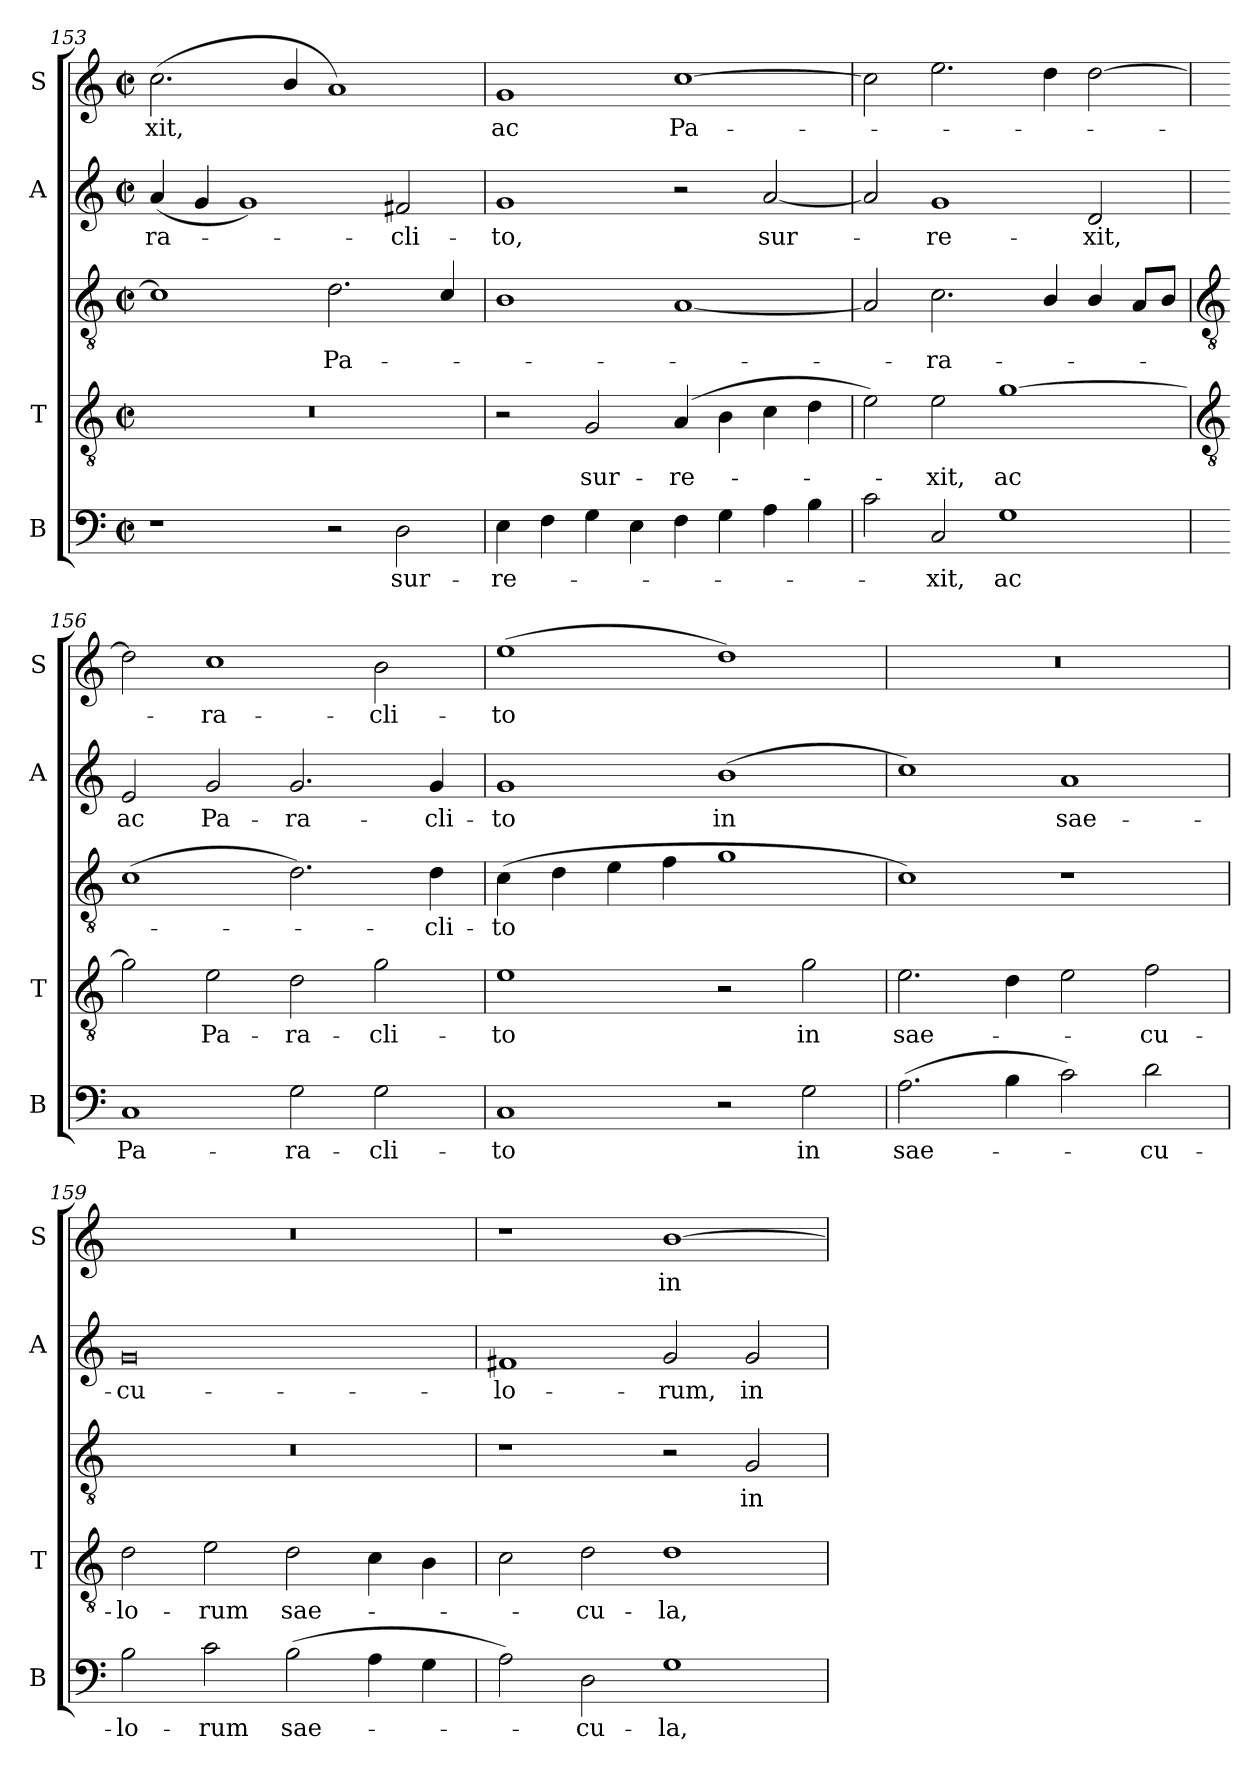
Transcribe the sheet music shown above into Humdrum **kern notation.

**kern	**text	**kern	**text	**kern	**text	**kern	**text	**kern	**text
*part4	*part4	*part3	*part3	*part3	*part3	*part2	*part2	*part1	*part1
*staff5	*staff5	*staff4	*staff4	*staff3	*staff3	*staff2	*staff2	*staff1	*staff1
*I"B	*	*I"T	*	*	*	*I"A	*	*I"S	*
*I'B	*	*I'T	*	*	*	*I'A	*	*I'S	*
*clefF4	*	*clefGv2	*	*clefGv2	*	*clefG2	*	*clefG2	*
*k[]	*	*k[]	*	*k[]	*	*k[]	*	*k[]	*
*C:	*	*C:	*	*C:	*	*C:	*	*C:	*
*M4/2	*	*M4/2	*	*M4/2	*	*M4/2	*	*M4/2	*
*met(c|)	*	*met(c|)	*	*met(c|)	*	*met(c|)	*	*met(c|)	*
=153	=153	=153	=153	=153	=153	=153	=153	=153	=153
!	!	!	!	!	!	!	!LO:LY:b	!	!LO:LY:b
1r	.	0r	.	1c]	.	(<4a	-ra-	(<2.cc	xit,
.	.	.	.	.	.	4g	.	.	.
.	.	.	.	.	.	1g)	.	.	.
.	.	.	.	.	.	.	.	4b/	.
!	!	!	!	!	!LO:LY:b	!	!	!	!
2r	.	.	.	2.d	Pa-	.	.	1a)	.
!	!LO:LY:b	!	!	!	!	!	!LO:LY:b	!	!
2D	sur-	.	.	.	.	2f#	cli-	.	.
.	.	.	.	4c/	.	.	.	.	.
=154	=154	=154	=154	=154	=154	=154	=154	=154	=154
!	!LO:LY:b	!	!	!	!	!	!LO:LY:b	!	!LO:LY:b
4E	-re-	2r	.	1B	.	1g	-to,	1g	ac
4F	.	.	.	.	.	.	.	.	.
!	!	!	!LO:LY:b	!	!	!	!	!	!
4G	.	2G	sur-	.	.	.	.	.	.
4E	.	.	.	.	.	.	.	.	.
!	!	!	!LO:LY:b	!	!	!	!	!	!LO:LY:b
4F	.	(<4A	-re-	[1A	.	2r	.	[1cc	Pa-
4G	.	4B	.	.	.	.	.	.	.
!	!	!	!	!	!	!	!LO:LY:b	!	!
4A	.	4c	.	.	.	[2a	sur-	.	.
4B	.	4d	.	.	.	.	.	.	.
=155	=155	=155	=155	=155	=155	=155	=155	=155	=155
2c	.	2e)	.	2A]	.	2a]	.	2cc]	.
!	!LO:LY:b	!	!LO:LY:b	!	!LO:LY:b	!	!LO:LY:b	!	!
2C	xit,	2e	xit,	2.c	ra-	1g	re-	2.ee	.
!	!LO:LY:b	!	!LO:LY:b	!	!	!	!	!	!
1G	ac	[1g	ac	.	.	.	.	.	.
.	.	.	.	4B/	.	.	.	4dd	.
!	!	!	!	!	!	!	!LO:LY:b	!	!
.	.	.	.	4B/	.	2d	-xit,	[2dd	.
.	.	.	.	8AL	.	.	.	.	.
.	.	.	.	8BJ	.	.	.	.	.
!!LO:LB:g=z
=156	=156	=156	=156	=156	=156	=156	=156	=156	=156
*	*	*clefGv2	*	*clefGv2	*	*	*	*	*
!	!LO:LY:b	!	!	!	!	!	!LO:LY:b	!	!
1C	Pa-	2g]	.	(>1c	.	2e	ac	2dd]	.
!	!	!	!LO:LY:b	!	!	!	!LO:LY:b	!	!LO:LY:b
.	.	2e	-Pa-	.	.	2g	Pa-	1cc	ra-
!	!LO:LY:b	!	!LO:LY:b	!	!	!	!LO:LY:b	!	!
2G	-ra-	2d	-ra-	2.d)	.	2.g	-ra-	.	.
!	!LO:LY:b	!	!LO:LY:b	!	!	!	!	!	!LO:LY:b
2G	-cli-	2g	-cli-	.	.	.	.	2b	-cli-
!	!	!	!	!	!LO:LY:b	!	!LO:LY:b	!	!
.	.	.	.	4d	cli-	4g	-cli-	.	.
=157	=157	=157	=157	=157	=157	=157	=157	=157	=157
!	!LO:LY:b	!	!LO:LY:b	!	!LO:LY:b	!	!LO:LY:b	!	!LO:LY:b
1C	-to	1e	to	(>4c	-to	1g	-to	(>1ee	-to
.	.	.	.	4d	.	.	.	.	.
.	.	.	.	4e	.	.	.	.	.
.	.	.	.	4f	.	.	.	.	.
!	!	!	!	!	!	!	!LO:LY:b	!	!
2r	.	2r	.	1g	.	(>1b	in	1dd)	.
!	!LO:LY:b	!	!LO:LY:b	!	!	!	!	!	!
2G	in	2g	in	.	.	.	.	.	.
=158	=158	=158	=158	=158	=158	=158	=158	=158	=158
!	!LO:LY:b	!	!LO:LY:b	!	!	!	!	!	!
(>2.A	sae-	2.e	sae-	1c)	.	1cc)	.	0r	.
4B	.	4d	.	.	.	.	.	.	.
!	!	!	!	!	!	!	!LO:LY:b	!	!
2c)	.	2e	.	1r	.	1a	sae-	.	.
!	!LO:LY:b	!	!LO:LY:b	!	!	!	!	!	!
2d	cu-	2f	cu-	.	.	.	.	.	.
=159	=159	=159	=159	=159	=159	=159	=159	=159	=159
!	!LO:LY:b	!	!LO:LY:b	!	!	!	!LO:LY:b	!	!
2B	-lo-	2d	-lo-	0r	.	0g	-cu-	0r	.
!	!LO:LY:b	!	!LO:LY:b	!	!	!	!	!	!
2c	-rum	2e	-rum	.	.	.	.	.	.
!	!LO:LY:b	!	!LO:LY:b	!	!	!	!	!	!
(>2B	sae-	2d	sae-	.	.	.	.	.	.
4A	.	4c	.	.	.	.	.	.	.
4G	.	4B	.	.	.	.	.	.	.
=160	=160	=160	=160	=160	=160	=160	=160	=160	=160
!	!	!	!	!	!	!	!LO:LY:b	!	!
2A)	.	2c	.	1r	.	1f#X	-lo-	1r	.
!	!LO:LY:b	!	!LO:LY:b	!	!	!	!	!	!
2D	cu-	2d	cu-	.	.	.	.	.	.
!	!LO:LY:b	!	!LO:LY:b	!	!	!	!LO:LY:b	!	!LO:LY:b
1G	-la,	1d	-la,	2r	.	2g	-rum,	[1b	in
!	!	!	!	!	!LO:LY:b	!	!LO:LY:b	!	!
.	.	.	.	2G	in	2g	in	.	.
=	=	=	=	=	=	=	=	=	=
*-	*-	*-	*-	*-	*-	*-	*-	*-	*-
